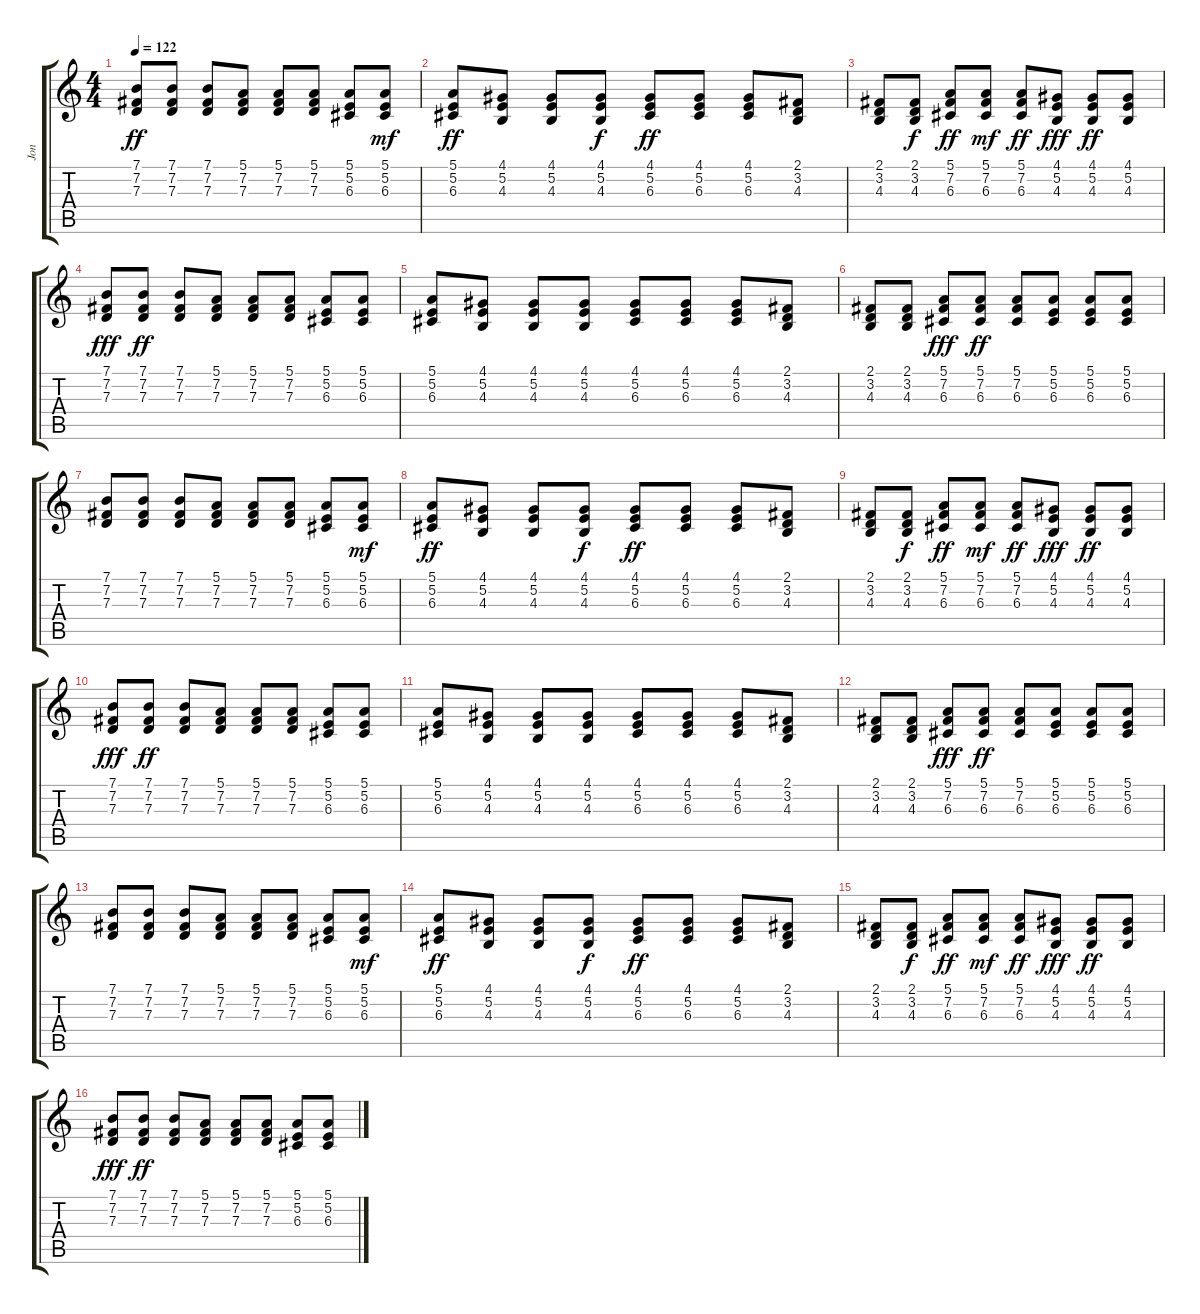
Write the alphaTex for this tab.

\track ("Jon" "Jon") {instrument stringensemble1}
\staff {score tabs}
\tuning (E4 B3 G3 D3 A2 E2) {hide}
\ts (4 4)
\tempo 122
\clef g2
\ks c
(7.1 7.2 7.3).8{dy ff} (7.1 7.2 7.3).8 (7.1 7.2 7.3).8 (5.1 7.2 7.3).8 (5.1 7.2 7.3).8 (5.1 7.2 7.3).8 (5.1 5.2 6.3).8 (5.1 5.2 6.3).8{dy mf} |
(5.1 5.2 6.3).8{dy ff} (4.1 5.2 4.3).8 (4.1 5.2 4.3).8 (4.1 5.2 4.3).8{dy f} (4.1 5.2 6.3).8{dy ff} (4.1 5.2 6.3).8 (4.1 5.2 6.3).8 (2.1 3.2 4.3).8 |
(2.1 3.2 4.3).8 (2.1 3.2 4.3).8{dy f} (5.1 7.2 6.3).8{dy ff} (5.1 7.2 6.3).8{dy mf} (5.1 7.2 6.3).8{dy ff} (4.1 5.2 4.3).8{dy fff} (4.1 5.2 4.3).8{dy ff} (4.1 5.2 4.3).8 |
(7.1 7.2 7.3).8{dy fff} (7.1 7.2 7.3).8{dy ff} (7.1 7.2 7.3).8 (5.1 7.2 7.3).8 (5.1 7.2 7.3).8 (5.1 7.2 7.3).8 (5.1 5.2 6.3).8 (5.1 5.2 6.3).8 |
(5.1 5.2 6.3).8 (4.1 5.2 4.3).8 (4.1 5.2 4.3).8 (4.1 5.2 4.3).8 (4.1 5.2 6.3).8 (4.1 5.2 6.3).8 (4.1 5.2 6.3).8 (2.1 3.2 4.3).8 |
(2.1 3.2 4.3).8 (2.1 3.2 4.3).8 (5.1 7.2 6.3).8{dy fff} (5.1 7.2 6.3).8{dy ff} (5.1 7.2 6.3).8 (5.1 5.2 6.3).8 (5.1 5.2 6.3).8 (5.1 5.2 6.3).8 |
(7.1 7.2 7.3).8 (7.1 7.2 7.3).8 (7.1 7.2 7.3).8 (5.1 7.2 7.3).8 (5.1 7.2 7.3).8 (5.1 7.2 7.3).8 (5.1 5.2 6.3).8 (5.1 5.2 6.3).8{dy mf} |
(5.1 5.2 6.3).8{dy ff} (4.1 5.2 4.3).8 (4.1 5.2 4.3).8 (4.1 5.2 4.3).8{dy f} (4.1 5.2 6.3).8{dy ff} (4.1 5.2 6.3).8 (4.1 5.2 6.3).8 (2.1 3.2 4.3).8 |
(2.1 3.2 4.3).8 (2.1 3.2 4.3).8{dy f} (5.1 7.2 6.3).8{dy ff} (5.1 7.2 6.3).8{dy mf} (5.1 7.2 6.3).8{dy ff} (4.1 5.2 4.3).8{dy fff} (4.1 5.2 4.3).8{dy ff} (4.1 5.2 4.3).8 |
(7.1 7.2 7.3).8{dy fff} (7.1 7.2 7.3).8{dy ff} (7.1 7.2 7.3).8 (5.1 7.2 7.3).8 (5.1 7.2 7.3).8 (5.1 7.2 7.3).8 (5.1 5.2 6.3).8 (5.1 5.2 6.3).8 |
(5.1 5.2 6.3).8 (4.1 5.2 4.3).8 (4.1 5.2 4.3).8 (4.1 5.2 4.3).8 (4.1 5.2 6.3).8 (4.1 5.2 6.3).8 (4.1 5.2 6.3).8 (2.1 3.2 4.3).8 |
(2.1 3.2 4.3).8 (2.1 3.2 4.3).8 (5.1 7.2 6.3).8{dy fff} (5.1 7.2 6.3).8{dy ff} (5.1 7.2 6.3).8 (5.1 5.2 6.3).8 (5.1 5.2 6.3).8 (5.1 5.2 6.3).8 |
(7.1 7.2 7.3).8 (7.1 7.2 7.3).8 (7.1 7.2 7.3).8 (5.1 7.2 7.3).8 (5.1 7.2 7.3).8 (5.1 7.2 7.3).8 (5.1 5.2 6.3).8 (5.1 5.2 6.3).8{dy mf} |
(5.1 5.2 6.3).8{dy ff} (4.1 5.2 4.3).8 (4.1 5.2 4.3).8 (4.1 5.2 4.3).8{dy f} (4.1 5.2 6.3).8{dy ff} (4.1 5.2 6.3).8 (4.1 5.2 6.3).8 (2.1 3.2 4.3).8 |
(2.1 3.2 4.3).8 (2.1 3.2 4.3).8{dy f} (5.1 7.2 6.3).8{dy ff} (5.1 7.2 6.3).8{dy mf} (5.1 7.2 6.3).8{dy ff} (4.1 5.2 4.3).8{dy fff} (4.1 5.2 4.3).8{dy ff} (4.1 5.2 4.3).8 |
(7.1 7.2 7.3).8{dy fff volume 16} (7.1 7.2 7.3).8{dy ff} (7.1 7.2 7.3).8 (5.1 7.2 7.3).8 (5.1 7.2 7.3).8 (5.1 7.2 7.3).8 (5.1 5.2 6.3).8 (5.1 5.2 6.3).8
